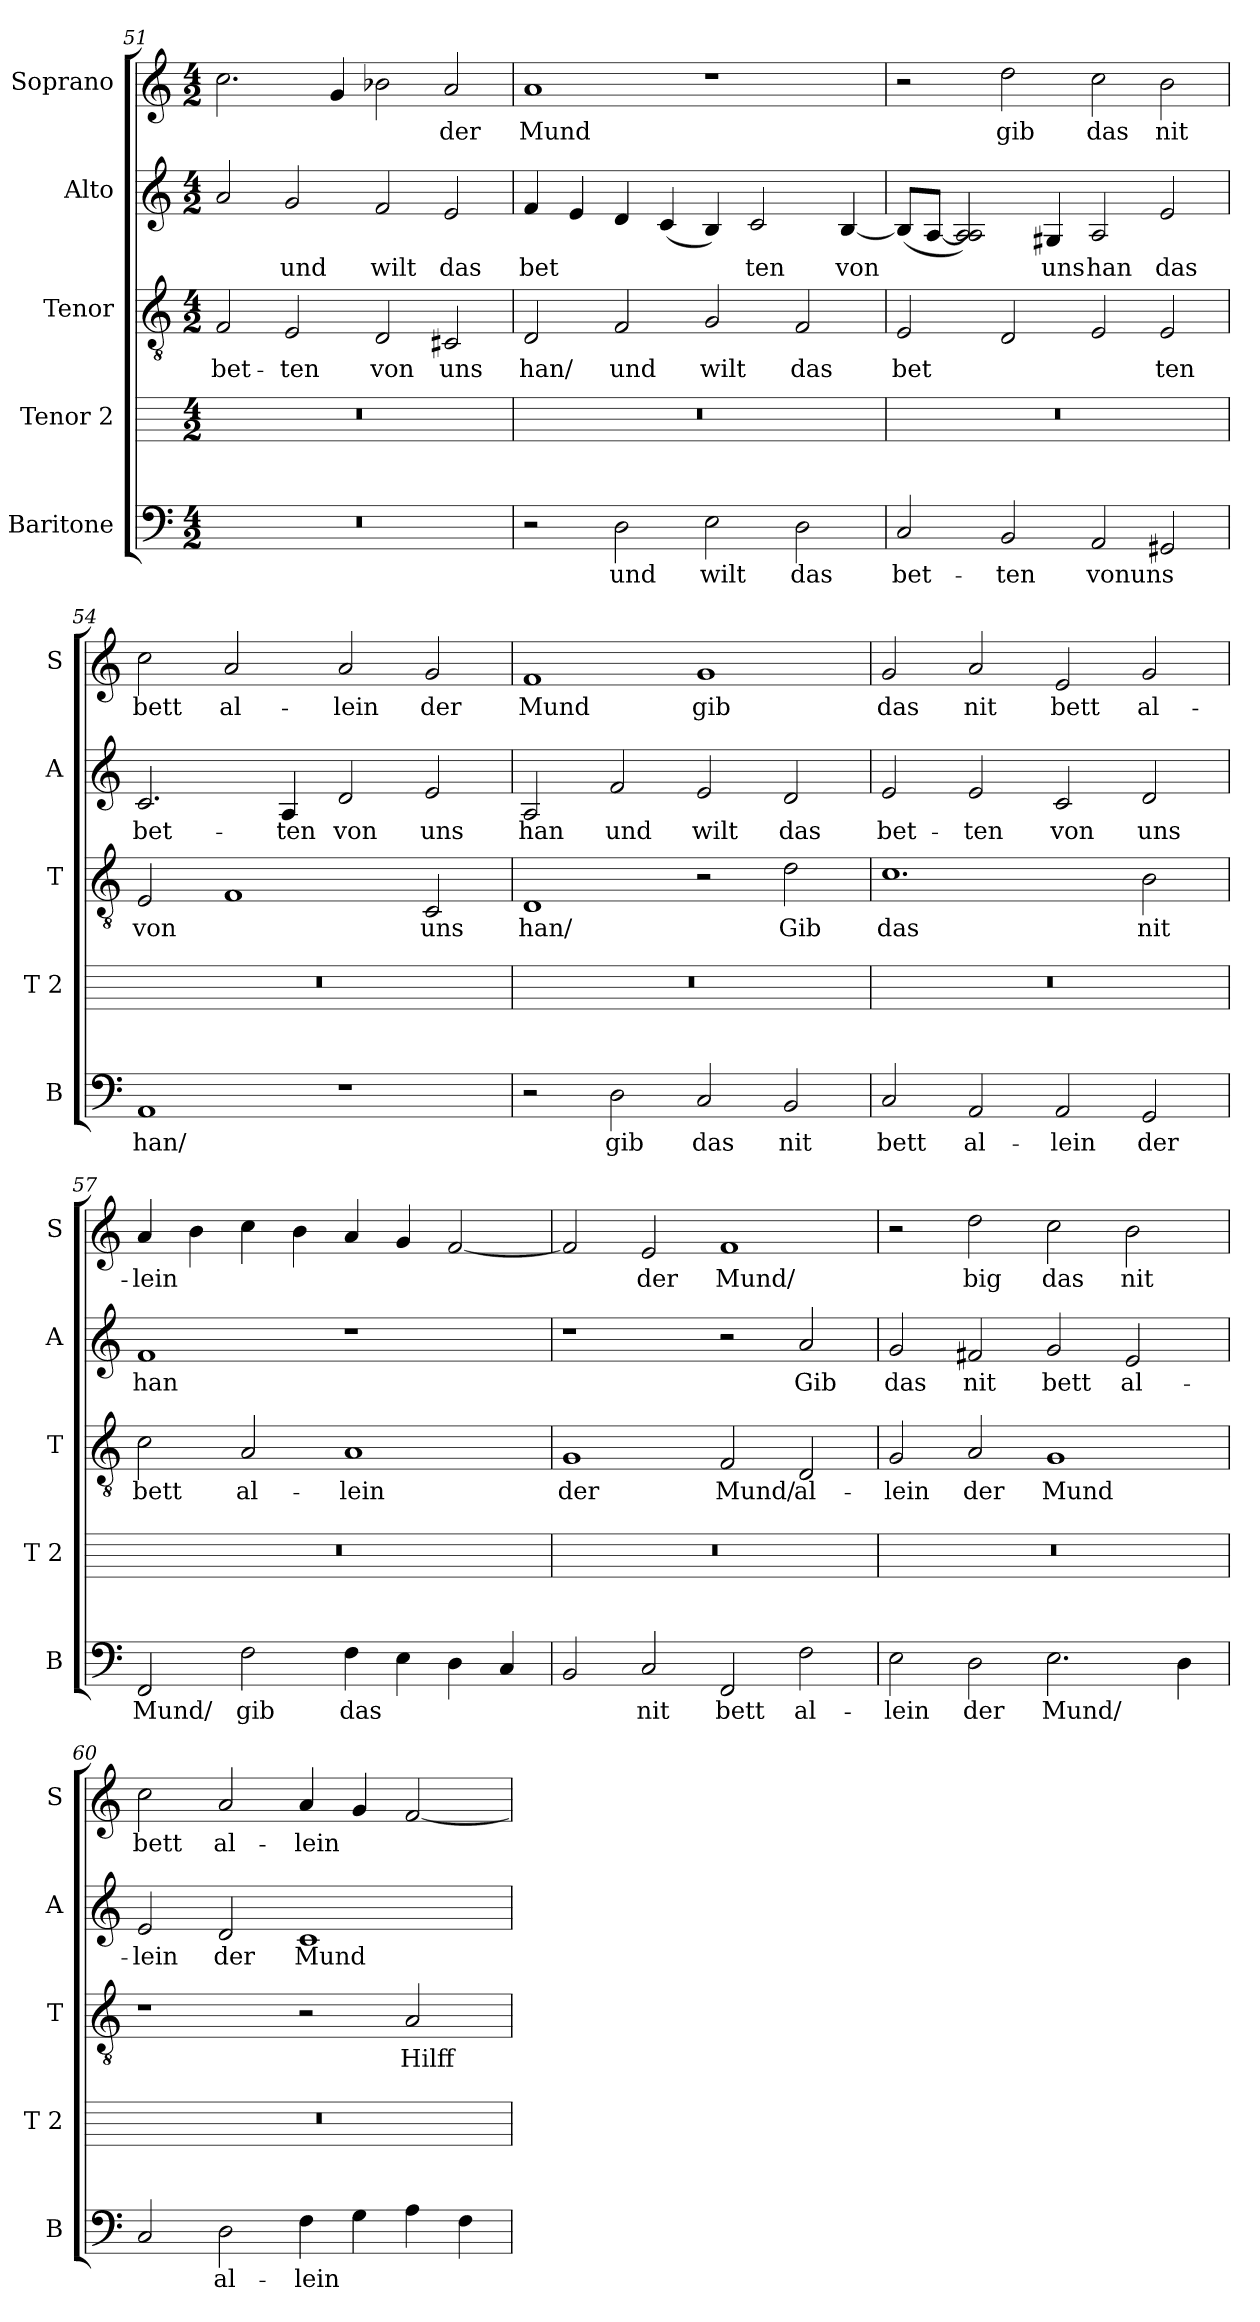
**kern	**text	**kern	**kern	**text	**kern	**text	**kern	**text
*part5	*part5	*part4	*part3	*part3	*part2	*part2	*part1	*part1
*staff5	*staff5	*staff4	*staff3	*staff3	*staff2	*staff2	*staff1	*staff1
*I"Baritone	*	*I"Tenor 2	*I"Tenor	*	*I"Alto	*	*I"Soprano	*
*I'B	*	*I'T 2	*I'T	*	*I'A	*	*I'S	*
*clefF4	*	*	*clefGv2	*	*clefG2	*	*clefG2	*
*k[]	*	*k[]	*k[]	*	*k[]	*	*k[]	*
*C:	*	*C:	*C:	*	*C:	*	*C:	*
*M4/2	*	*M4/2	*M4/2	*	*M4/2	*	*M4/2	*
=51	=51	=51	=51	=51	=51	=51	=51	=51
!	!	!	!	!LO:LY:b:cj	!	!LO:LY:b:cj	!	!LO:LY:b:cj
0r	.	0r	2F/	bet-	2a/	.	2.cc\	.
!	!	!	!	!LO:LY:b:cj	!	!LO:LY:b:cj	!	!
.	.	.	2E/	-ten	2g/	und	.	.
!	!	!	!	!	!	!	!	!LO:LY:b:cj
.	.	.	.	.	.	.	4g/	.
!	!	!	!	!LO:LY:b:cj	!	!LO:LY:b:cj	!	!LO:LY:b:cj
.	.	.	2D/	von	2f/	wilt	2b-X\	.
!	!	!	!	!LO:LY:b:cj	!	!LO:LY:b:cj	!	!LO:LY:b:cj
.	.	.	2C#X/	uns	2e/	das	2a/	der
=52	=52	=52	=52	=52	=52	=52	=52	=52
!	!	!	!	!LO:LY:b:cj	!	!LO:LY:b:cj	!	!LO:LY:b:cj
2r	.	0r	2D/	han/	4f/	bet-	1a	Mund
!	!	!	!	!	!	!LO:LY:b:cj	!	!
.	.	.	.	.	4e/	--	.	.
!	!LO:LY:b:cj	!	!	!LO:LY:b:cj	!	!LO:LY:b:cj	!	!
2D\	und	.	2F/	und	4d/	--	.	.
!	!	!	!	!	!	!LO:LY:b:cj	!	!
.	.	.	.	.	(<4c/	--	.	.
!	!LO:LY:b:cj	!	!	!LO:LY:b:cj	!	!LO:LY:b:cj	!	!
2E\	wilt	.	2G/	wilt	4B/)	--	1r	.
!	!	!	!	!	!	!LO:LY:b:cj	!	!
.	.	.	.	.	2c/	-ten	.	.
!	!LO:LY:b:cj	!	!	!LO:LY:b:cj	!	!	!	!
2D\	das	.	2F/	das	.	.	.	.
!	!	!	!	!	!	!LO:LY:b:cj	!	!
.	.	.	.	.	[<4B/	von	.	.
=53	=53	=53	=53	=53	=53	=53	=53	=53
!	!LO:LY:b:cj	!	!	!LO:LY:b:cj	!	!LO:LY:b:cj	!	!
2C/	bet-	0r	2E/	bet-	(>8B/L]	.	2r	.
!	!	!	!	!	!	!LO:LY:b:cj	!	!
.	.	.	.	.	[<8A/J	.	.	.
!	!	!	!	!	!	!LO:LY:b:cj	!	!
.	.	.	.	.	2A/ 2A/])	.	.	.
!	!LO:LY:b:cj	!	!	!LO:LY:b:cj	!	!	!	!LO:LY:b:cj
2BB/	-ten	.	2D/	--	.	.	2dd\	gib
!	!	!	!	!	!	!LO:LY:b:cj	!	!
.	.	.	.	.	4G#X/	uns	.	.
!	!LO:LY:b:cj	!	!	!LO:LY:b:cj	!	!LO:LY:b:cj	!	!LO:LY:b:cj
2AA/	vonuns	.	2E/	--	2A/	han	2cc\	das
!	!LO:LY:b:cj	!	!	!LO:LY:b:cj	!	!LO:LY:b:cj	!	!LO:LY:b:cj
2GG#X/	.	.	2E/	-ten	2e/	das	2b\	nit
=54	=54	=54	=54	=54	=54	=54	=54	=54
!	!LO:LY:b:cj	!	!	!LO:LY:b:cj	!	!LO:LY:b:cj	!	!LO:LY:b:cj
1AA	han/	0r	2E/	von	2.c/	bet-	2cc\	bett
!	!	!	!	!LO:LY:b:cj	!	!	!	!LO:LY:b:cj
.	.	.	1F	.	.	.	2a/	al-
!	!	!	!	!	!	!LO:LY:b:cj	!	!
.	.	.	.	.	4A/	-ten	.	.
!	!	!	!	!	!	!LO:LY:b:cj	!	!LO:LY:b:cj
1r	.	.	.	.	2d/	von	2a/	-lein
!	!	!	!	!LO:LY:b:cj	!	!LO:LY:b:cj	!	!LO:LY:b:cj
.	.	.	2C/	uns	2e/	uns	2g/	der
!!LO:LB:g=z
=55	=55	=55	=55	=55	=55	=55	=55	=55
!	!	!	!	!LO:LY:b:cj	!	!LO:LY:b:cj	!	!LO:LY:b:cj
2r	.	0r	1D	han/	2A/	han	1f	Mund
!	!LO:LY:b:cj	!	!	!	!	!LO:LY:b:cj	!	!
2D\	gib	.	.	.	2f/	und	.	.
!	!LO:LY:b:cj	!	!	!	!	!LO:LY:b:cj	!	!LO:LY:b:cj
2C/	das	.	2r	.	2e/	wilt	1g	gib
!	!LO:LY:b:cj	!	!	!LO:LY:b:cj	!	!LO:LY:b:cj	!	!
2BB/	nit	.	2d\	Gib	2d/	das	.	.
=56	=56	=56	=56	=56	=56	=56	=56	=56
!	!LO:LY:b:cj	!	!	!LO:LY:b:cj	!	!LO:LY:b:cj	!	!LO:LY:b:cj
2C/	bett	0r	1.c	das	2e/	bet-	2g/	das
!	!LO:LY:b:cj	!	!	!	!	!LO:LY:b:cj	!	!LO:LY:b:cj
2AA/	al-	.	.	.	2e/	-ten	2a/	nit
!	!LO:LY:b:cj	!	!	!	!	!LO:LY:b:cj	!	!LO:LY:b:cj
2AA/	-lein	.	.	.	2c/	von	2e/	bett
!	!LO:LY:b:cj	!	!	!LO:LY:b:cj	!	!LO:LY:b:cj	!	!LO:LY:b:cj
2GG/	der	.	2B\	nit	2d/	uns	2g/	al-
=57	=57	=57	=57	=57	=57	=57	=57	=57
!	!LO:LY:b:cj	!	!	!LO:LY:b:cj	!	!LO:LY:b:cj	!	!LO:LY:b:cj
2FF/	Mund/	0r	2c\	bett	1f	han	4a/	-lein
!	!	!	!	!	!	!	!	!LO:LY:b:cj
.	.	.	.	.	.	.	4b\	.
!	!LO:LY:b:cj	!	!	!LO:LY:b:cj	!	!	!	!LO:LY:b:cj
2F\	gib	.	2A/	al-	.	.	4cc\	.
!	!	!	!	!	!	!	!	!LO:LY:b:cj
.	.	.	.	.	.	.	4b\	.
!	!LO:LY:b:cj	!	!	!LO:LY:b:cj	!	!	!	!LO:LY:b:cj
4F\	das	.	1A	-lein	1r	.	4a/	.
!	!LO:LY:b:cj	!	!	!	!	!	!	!LO:LY:b:cj
4E\	.	.	.	.	.	.	4g/	.
!	!LO:LY:b:cj	!	!	!	!	!	!	!LO:LY:b:cj
4D\	.	.	.	.	.	.	[<2f/	.
!	!LO:LY:b:cj	!	!	!	!	!	!	!
4C/	.	.	.	.	.	.	.	.
=58	=58	=58	=58	=58	=58	=58	=58	=58
!	!LO:LY:b:cj	!	!	!LO:LY:b:cj	!	!	!	!LO:LY:b:cj
2BB/	.	0r	1G	der	1r	.	2f/]	.
!	!LO:LY:b:cj	!	!	!	!	!	!	!LO:LY:b:cj
2C/	nit	.	.	.	.	.	2e/	der
!	!LO:LY:b:cj	!	!	!LO:LY:b:cj	!	!	!	!LO:LY:b:cj
2FF/	bett	.	2F/	Mund/	2r	.	1f	Mund/
!	!LO:LY:b:cj	!	!	!LO:LY:b:cj	!	!LO:LY:b:cj	!	!
2F\	al-	.	2D/	al-	2a/	Gib	.	.
=59	=59	=59	=59	=59	=59	=59	=59	=59
!	!LO:LY:b:cj	!	!	!LO:LY:b:cj	!	!LO:LY:b:cj	!	!
2E\	-lein	0r	2G/	-lein	2g/	das	2r	.
!	!LO:LY:b:cj	!	!	!LO:LY:b:cj	!	!LO:LY:b:cj	!	!LO:LY:b:cj
2D\	der	.	2A/	der	2f#X/	nit	2dd\	big
!	!LO:LY:b:cj	!	!	!LO:LY:b:cj	!	!LO:LY:b:cj	!	!LO:LY:b:cj
2.E\	Mund/	.	1G	Mund	2g/	bett	2cc\	das
!	!	!	!	!	!	!LO:LY:b:cj	!	!LO:LY:b:cj
.	.	.	.	.	2e/	al-	2b\	nit
!	!LO:LY:b:cj	!	!	!	!	!	!	!
4D\	.	.	.	.	.	.	.	.
=60	=60	=60	=60	=60	=60	=60	=60	=60
!	!LO:LY:b:cj	!	!	!	!	!LO:LY:b:cj	!	!LO:LY:b:cj
2C/	.	0r	1r	.	2e/	-lein	2cc\	bett
!	!LO:LY:b:cj	!	!	!	!	!LO:LY:b:cj	!	!LO:LY:b:cj
2D\	al-	.	.	.	2d/	der	2a/	al-
!	!LO:LY:b:cj	!	!	!	!	!LO:LY:b:cj	!	!LO:LY:b:cj
4F\	-lein	.	2r	.	1c	Mund	4a/	-lein
!	!LO:LY:b:cj	!	!	!	!	!	!	!LO:LY:b:cj
4G\	.	.	.	.	.	.	4g/	.
!	!LO:LY:b:cj	!	!	!LO:LY:b:cj	!	!	!	!LO:LY:b:cj
4A\	.	.	2A/	Hilff	.	.	[>2f/	.
!	!LO:LY:b:cj	!	!	!	!	!	!	!
4F\	.	.	.	.	.	.	.	.
=	=	=	=	=	=	=	=	=
*-	*-	*-	*-	*-	*-	*-	*-	*-
